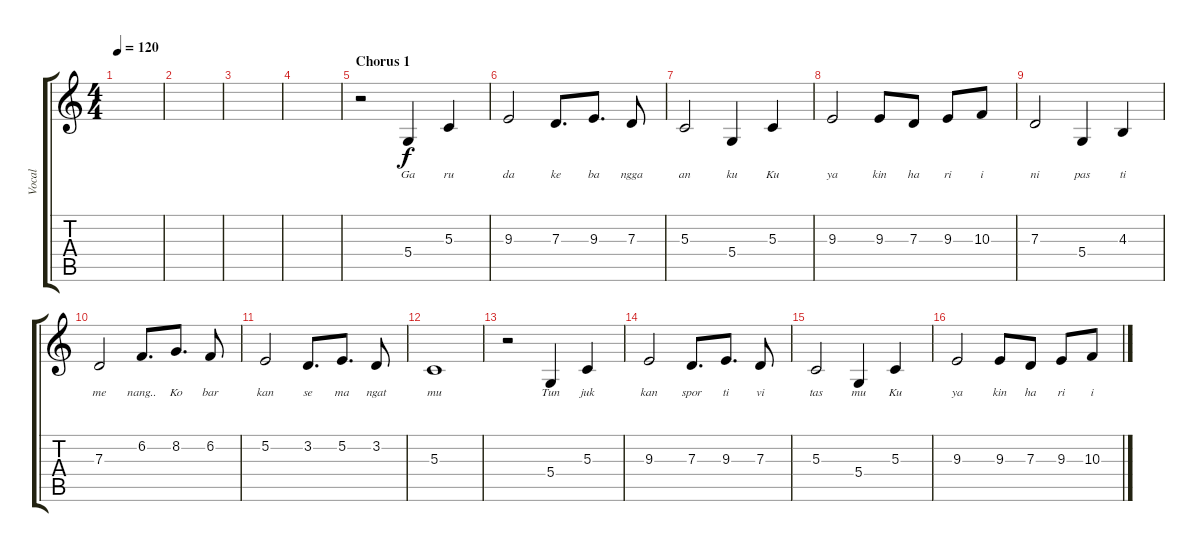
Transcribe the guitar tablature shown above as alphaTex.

\track ("Vocal" "Vocal") {instrument oboe}
\staff {score tabs}
\tuning (E4 B3 G3 D3 A2 D2) {hide}
\ts (4 4)
\tempo 120
\clef g2
\ks c
|
|
|
|
\section ("" "Chorus 1")
r.2 5.4.4{lyrics (0 "Ga") lyrics (1 "") lyrics (2 "") lyrics (3 "") lyrics (4 "")} 5.3.4{lyrics (0 "ru") lyrics (1 "") lyrics (2 "") lyrics (3 "") lyrics (4 "")} |
9.3.2{lyrics (0 "da") lyrics (1 "") lyrics (2 "") lyrics (3 "") lyrics (4 "")} 7.3.8{d lyrics (0 "ke") lyrics (1 "") lyrics (2 "") lyrics (3 "") lyrics (4 "")} 9.3.8{d lyrics (0 "ba") lyrics (1 "") lyrics (2 "") lyrics (3 "") lyrics (4 "")} 7.3.8{lyrics (0 "ngga") lyrics (1 "") lyrics (2 "") lyrics (3 "") lyrics (4 "")} |
5.3.2{lyrics (0 "an") lyrics (1 "") lyrics (2 "") lyrics (3 "") lyrics (4 "")} 5.4.4{lyrics (0 "ku") lyrics (1 "") lyrics (2 "") lyrics (3 "") lyrics (4 "")} 5.3.4{lyrics (0 "Ku") lyrics (1 "") lyrics (2 "") lyrics (3 "") lyrics (4 "")} |
9.3.2{lyrics (0 "ya") lyrics (1 "") lyrics (2 "") lyrics (3 "") lyrics (4 "")} 9.3.8{lyrics (0 "kin") lyrics (1 "") lyrics (2 "") lyrics (3 "") lyrics (4 "")} 7.3.8{lyrics (0 "ha") lyrics (1 "") lyrics (2 "") lyrics (3 "") lyrics (4 "")} 9.3.8{lyrics (0 "ri") lyrics (1 "") lyrics (2 "") lyrics (3 "") lyrics (4 "")} 10.3.8{lyrics (0 "i") lyrics (1 "") lyrics (2 "") lyrics (3 "") lyrics (4 "")} |
7.3.2{lyrics (0 "ni") lyrics (1 "") lyrics (2 "") lyrics (3 "") lyrics (4 "")} 5.4.4{lyrics (0 "pas") lyrics (1 "") lyrics (2 "") lyrics (3 "") lyrics (4 "")} 4.3.4{lyrics (0 "ti") lyrics (1 "") lyrics (2 "") lyrics (3 "") lyrics (4 "")} |
7.3.2{lyrics (0 "me") lyrics (1 "") lyrics (2 "") lyrics (3 "") lyrics (4 "")} 6.2.8{d lyrics (0 "nang..") lyrics (1 "") lyrics (2 "") lyrics (3 "") lyrics (4 "")} 8.2.8{d lyrics (0 "Ko") lyrics (1 "") lyrics (2 "") lyrics (3 "") lyrics (4 "")} 6.2.8{lyrics (0 "bar") lyrics (1 "") lyrics (2 "") lyrics (3 "") lyrics (4 "")} |
5.2.2{lyrics (0 "kan") lyrics (1 "") lyrics (2 "") lyrics (3 "") lyrics (4 "")} 3.2.8{d lyrics (0 "se") lyrics (1 "") lyrics (2 "") lyrics (3 "") lyrics (4 "")} 5.2.8{d lyrics (0 "ma") lyrics (1 "") lyrics (2 "") lyrics (3 "") lyrics (4 "")} 3.2.8{lyrics (0 "ngat") lyrics (1 "") lyrics (2 "") lyrics (3 "") lyrics (4 "")} |
5.3.1{lyrics (0 "mu") lyrics (1 "") lyrics (2 "") lyrics (3 "") lyrics (4 "")} |
r.2 5.4.4{lyrics (0 "Tun") lyrics (1 "") lyrics (2 "") lyrics (3 "") lyrics (4 "")} 5.3.4{lyrics (0 "juk") lyrics (1 "") lyrics (2 "") lyrics (3 "") lyrics (4 "")} |
9.3.2{lyrics (0 "kan") lyrics (1 "") lyrics (2 "") lyrics (3 "") lyrics (4 "")} 7.3.8{d lyrics (0 "spor") lyrics (1 "") lyrics (2 "") lyrics (3 "") lyrics (4 "")} 9.3.8{d lyrics (0 "ti") lyrics (1 "") lyrics (2 "") lyrics (3 "") lyrics (4 "")} 7.3.8{lyrics (0 "vi") lyrics (1 "") lyrics (2 "") lyrics (3 "") lyrics (4 "")} |
5.3.2{lyrics (0 "tas") lyrics (1 "") lyrics (2 "") lyrics (3 "") lyrics (4 "")} 5.4.4{lyrics (0 "mu") lyrics (1 "") lyrics (2 "") lyrics (3 "") lyrics (4 "")} 5.3.4{lyrics (0 "Ku") lyrics (1 "") lyrics (2 "") lyrics (3 "") lyrics (4 "")} |
9.3.2{lyrics (0 "ya") lyrics (1 "") lyrics (2 "") lyrics (3 "") lyrics (4 "")} 9.3.8{lyrics (0 "kin") lyrics (1 "") lyrics (2 "") lyrics (3 "") lyrics (4 "")} 7.3.8{lyrics (0 "ha") lyrics (1 "") lyrics (2 "") lyrics (3 "") lyrics (4 "")} 9.3.8{lyrics (0 "ri") lyrics (1 "") lyrics (2 "") lyrics (3 "") lyrics (4 "")} 10.3.8{lyrics (0 "i") lyrics (1 "") lyrics (2 "") lyrics (3 "") lyrics (4 "")}
